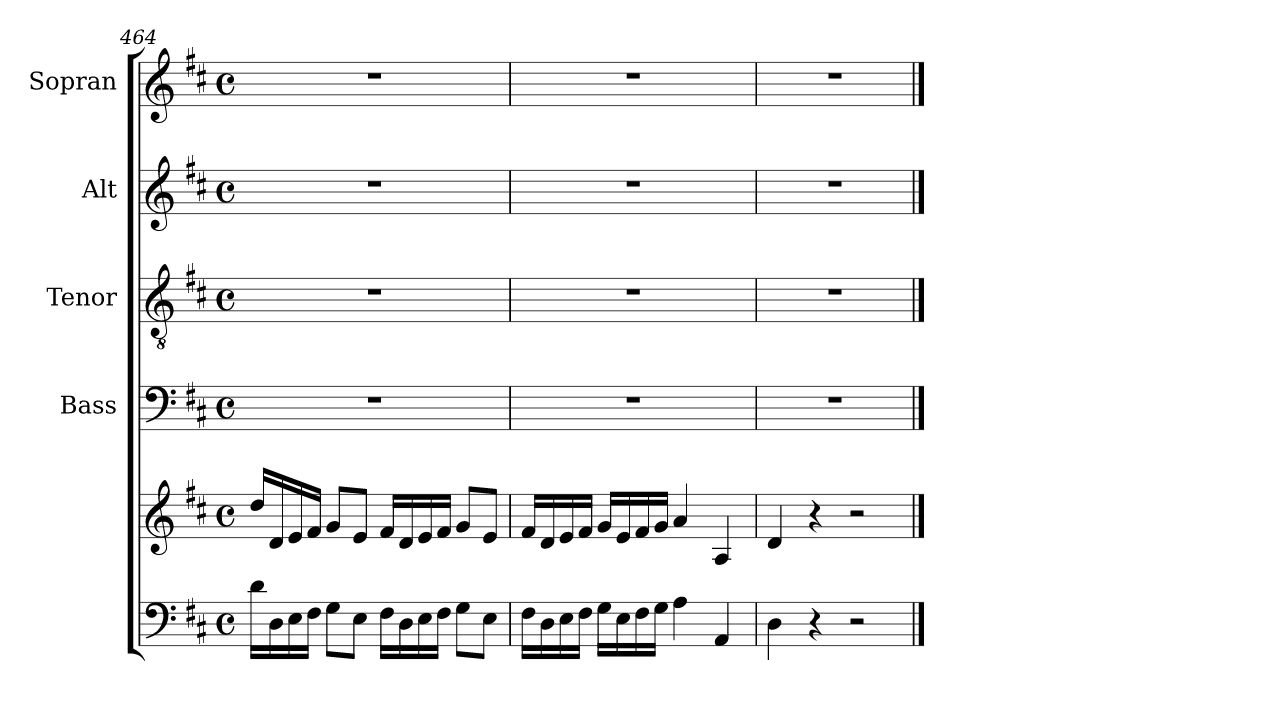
**kern	**kern	**kern	**kern	**kern	**kern
*part5	*part5	*part4	*part3	*part2	*part1
*staff6	*staff5	*staff4	*staff3	*staff2	*staff1
*	*	*I"Bass	*I"Tenor	*I"Alt	*I"Sopran
*	*	*I'B.	*I'T.	*I'A.	*I'S.
!!LO:LB:g=z
*clefF4	*clefG2	*clefF4	*clefGv2	*clefG2	*clefG2
*k[f#c#]	*k[f#c#]	*k[f#c#]	*k[f#c#]	*k[f#c#]	*k[f#c#]
*D:	*D:	*D:	*D:	*D:	*D:
*M4/4	*M4/4	*M4/4	*M4/4	*M4/4	*M4/4
*met(c)	*met(c)	*met(c)	*met(c)	*met(c)	*met(c)
=464	=464	=464	=464	=464	=464
16d\LL	16dd/LL	1r	1r	1r	1r
16D\	16d/	.	.	.	.
16E\	16e/	.	.	.	.
16F#\JJ	16f#/JJ	.	.	.	.
8G\L	8g/L	.	.	.	.
8E\J	8e/J	.	.	.	.
16F#\LL	16f#/LL	.	.	.	.
16D\	16d/	.	.	.	.
16E\	16e/	.	.	.	.
16F#\JJ	16f#/JJ	.	.	.	.
8G\L	8g/L	.	.	.	.
8E\J	8e/J	.	.	.	.
!!LO:PB:g=z
=465	=465	=465	=465	=465	=465
16F#\LL	16f#/LL	1r	1r	1r	1r
16D\	16d/	.	.	.	.
16E\	16e/	.	.	.	.
16F#\JJ	16f#/JJ	.	.	.	.
16G\LL	16g/LL	.	.	.	.
16E\	16e/	.	.	.	.
16F#\	16f#/	.	.	.	.
16G\JJ	16g/JJ	.	.	.	.
4A\	4a/	.	.	.	.
4AA/	4A/	.	.	.	.
!!LO:LB:g=z
=466	=466	=466	=466	=466	=466
4D\	4d/	1r	1r	1r	1r
4r	4r	.	.	.	.
2r	2r	.	.	.	.
==	==	==	==	==	==
*-	*-	*-	*-	*-	*-
